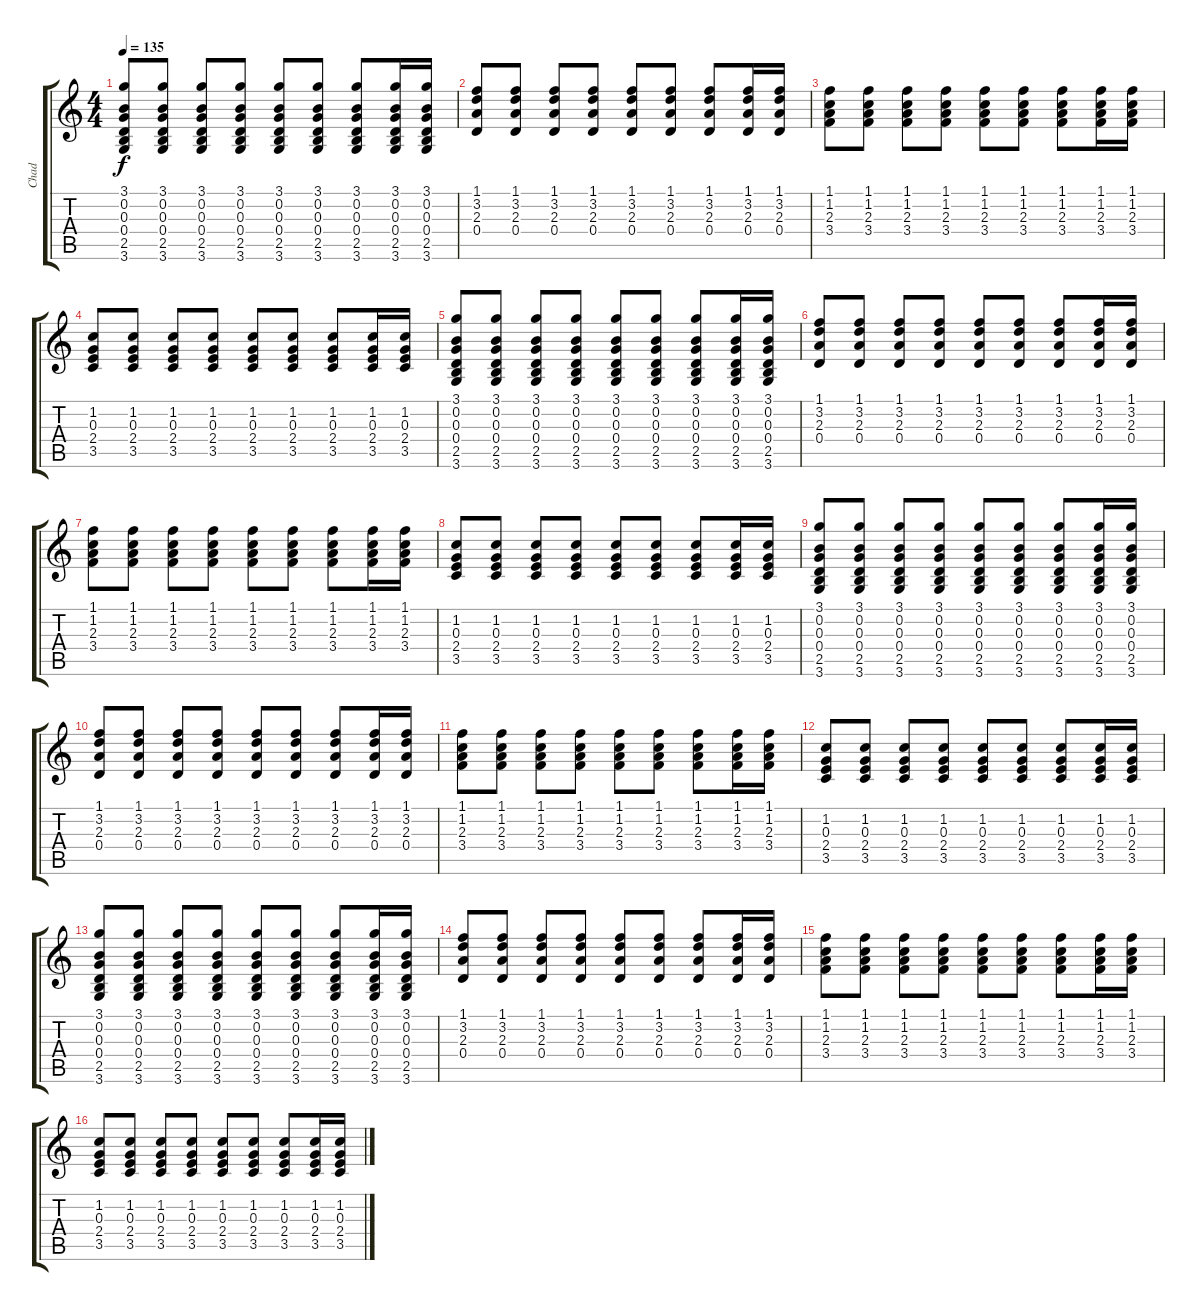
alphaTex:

\track ("Chad" "Chad") {instrument electricguitarclean}
\staff {score tabs}
\tuning (E4 B3 G3 D3 A2 E2) {hide}
\ts (4 4)
\tempo 135
\clef g2
\ks c
(3.1 0.2 0.3 0.4 2.5 3.6).8{dy f} (3.1 0.2 0.3 0.4 2.5 3.6).8 (3.1 0.2 0.3 0.4 2.5 3.6).8 (3.1 0.2 0.3 0.4 2.5 3.6).8 (3.1 0.2 0.3 0.4 2.5 3.6).8 (3.1 0.2 0.3 0.4 2.5 3.6).8 (3.1 0.2 0.3 0.4 2.5 3.6).8 (3.1 0.2 0.3 0.4 2.5 3.6).16 (3.1 0.2 0.3 0.4 2.5 3.6).16 |
(1.1 3.2 2.3 0.4).8 (1.1 3.2 2.3 0.4).8 (1.1 3.2 2.3 0.4).8 (1.1 3.2 2.3 0.4).8 (1.1 3.2 2.3 0.4).8 (1.1 3.2 2.3 0.4).8 (1.1 3.2 2.3 0.4).8 (1.1 3.2 2.3 0.4).16 (1.1 3.2 2.3 0.4).16 |
(1.1 1.2 2.3 3.4).8 (1.1 1.2 2.3 3.4).8 (1.1 1.2 2.3 3.4).8 (1.1 1.2 2.3 3.4).8 (1.1 1.2 2.3 3.4).8 (1.1 1.2 2.3 3.4).8 (1.1 1.2 2.3 3.4).8 (1.1 1.2 2.3 3.4).16 (1.1 1.2 2.3 3.4).16 |
(1.2 0.3 2.4 3.5).8 (1.2 0.3 2.4 3.5).8 (1.2 0.3 2.4 3.5).8 (1.2 0.3 2.4 3.5).8 (1.2 0.3 2.4 3.5).8 (1.2 0.3 2.4 3.5).8 (1.2 0.3 2.4 3.5).8 (1.2 0.3 2.4 3.5).16 (1.2 0.3 2.4 3.5).16 |
(3.1 0.2 0.3 0.4 2.5 3.6).8 (3.1 0.2 0.3 0.4 2.5 3.6).8 (3.1 0.2 0.3 0.4 2.5 3.6).8 (3.1 0.2 0.3 0.4 2.5 3.6).8 (3.1 0.2 0.3 0.4 2.5 3.6).8 (3.1 0.2 0.3 0.4 2.5 3.6).8 (3.1 0.2 0.3 0.4 2.5 3.6).8 (3.1 0.2 0.3 0.4 2.5 3.6).16 (3.1 0.2 0.3 0.4 2.5 3.6).16 |
(1.1 3.2 2.3 0.4).8 (1.1 3.2 2.3 0.4).8 (1.1 3.2 2.3 0.4).8 (1.1 3.2 2.3 0.4).8 (1.1 3.2 2.3 0.4).8 (1.1 3.2 2.3 0.4).8 (1.1 3.2 2.3 0.4).8 (1.1 3.2 2.3 0.4).16 (1.1 3.2 2.3 0.4).16 |
(1.1 1.2 2.3 3.4).8 (1.1 1.2 2.3 3.4).8 (1.1 1.2 2.3 3.4).8 (1.1 1.2 2.3 3.4).8 (1.1 1.2 2.3 3.4).8 (1.1 1.2 2.3 3.4).8 (1.1 1.2 2.3 3.4).8 (1.1 1.2 2.3 3.4).16 (1.1 1.2 2.3 3.4).16 |
(1.2 0.3 2.4 3.5).8 (1.2 0.3 2.4 3.5).8 (1.2 0.3 2.4 3.5).8 (1.2 0.3 2.4 3.5).8 (1.2 0.3 2.4 3.5).8 (1.2 0.3 2.4 3.5).8 (1.2 0.3 2.4 3.5).8 (1.2 0.3 2.4 3.5).16 (1.2 0.3 2.4 3.5).16 |
(3.1 0.2 0.3 0.4 2.5 3.6).8 (3.1 0.2 0.3 0.4 2.5 3.6).8 (3.1 0.2 0.3 0.4 2.5 3.6).8 (3.1 0.2 0.3 0.4 2.5 3.6).8 (3.1 0.2 0.3 0.4 2.5 3.6).8 (3.1 0.2 0.3 0.4 2.5 3.6).8 (3.1 0.2 0.3 0.4 2.5 3.6).8 (3.1 0.2 0.3 0.4 2.5 3.6).16 (3.1 0.2 0.3 0.4 2.5 3.6).16 |
(1.1 3.2 2.3 0.4).8 (1.1 3.2 2.3 0.4).8 (1.1 3.2 2.3 0.4).8 (1.1 3.2 2.3 0.4).8 (1.1 3.2 2.3 0.4).8 (1.1 3.2 2.3 0.4).8 (1.1 3.2 2.3 0.4).8 (1.1 3.2 2.3 0.4).16 (1.1 3.2 2.3 0.4).16 |
(1.1 1.2 2.3 3.4).8 (1.1 1.2 2.3 3.4).8 (1.1 1.2 2.3 3.4).8 (1.1 1.2 2.3 3.4).8 (1.1 1.2 2.3 3.4).8 (1.1 1.2 2.3 3.4).8 (1.1 1.2 2.3 3.4).8 (1.1 1.2 2.3 3.4).16 (1.1 1.2 2.3 3.4).16 |
(1.2 0.3 2.4 3.5).8 (1.2 0.3 2.4 3.5).8 (1.2 0.3 2.4 3.5).8 (1.2 0.3 2.4 3.5).8 (1.2 0.3 2.4 3.5).8 (1.2 0.3 2.4 3.5).8 (1.2 0.3 2.4 3.5).8 (1.2 0.3 2.4 3.5).16 (1.2 0.3 2.4 3.5).16 |
(3.1 0.2 0.3 0.4 2.5 3.6).8 (3.1 0.2 0.3 0.4 2.5 3.6).8 (3.1 0.2 0.3 0.4 2.5 3.6).8 (3.1 0.2 0.3 0.4 2.5 3.6).8 (3.1 0.2 0.3 0.4 2.5 3.6).8 (3.1 0.2 0.3 0.4 2.5 3.6).8 (3.1 0.2 0.3 0.4 2.5 3.6).8 (3.1 0.2 0.3 0.4 2.5 3.6).16 (3.1 0.2 0.3 0.4 2.5 3.6).16 |
(1.1 3.2 2.3 0.4).8 (1.1 3.2 2.3 0.4).8 (1.1 3.2 2.3 0.4).8 (1.1 3.2 2.3 0.4).8 (1.1 3.2 2.3 0.4).8 (1.1 3.2 2.3 0.4).8 (1.1 3.2 2.3 0.4).8 (1.1 3.2 2.3 0.4).16 (1.1 3.2 2.3 0.4).16 |
(1.1 1.2 2.3 3.4).8 (1.1 1.2 2.3 3.4).8 (1.1 1.2 2.3 3.4).8 (1.1 1.2 2.3 3.4).8 (1.1 1.2 2.3 3.4).8 (1.1 1.2 2.3 3.4).8 (1.1 1.2 2.3 3.4).8 (1.1 1.2 2.3 3.4).16 (1.1 1.2 2.3 3.4).16 |
(1.2 0.3 2.4 3.5).8 (1.2 0.3 2.4 3.5).8 (1.2 0.3 2.4 3.5).8 (1.2 0.3 2.4 3.5).8 (1.2 0.3 2.4 3.5).8 (1.2 0.3 2.4 3.5).8 (1.2 0.3 2.4 3.5).8 (1.2 0.3 2.4 3.5).16 (1.2 0.3 2.4 3.5).16
